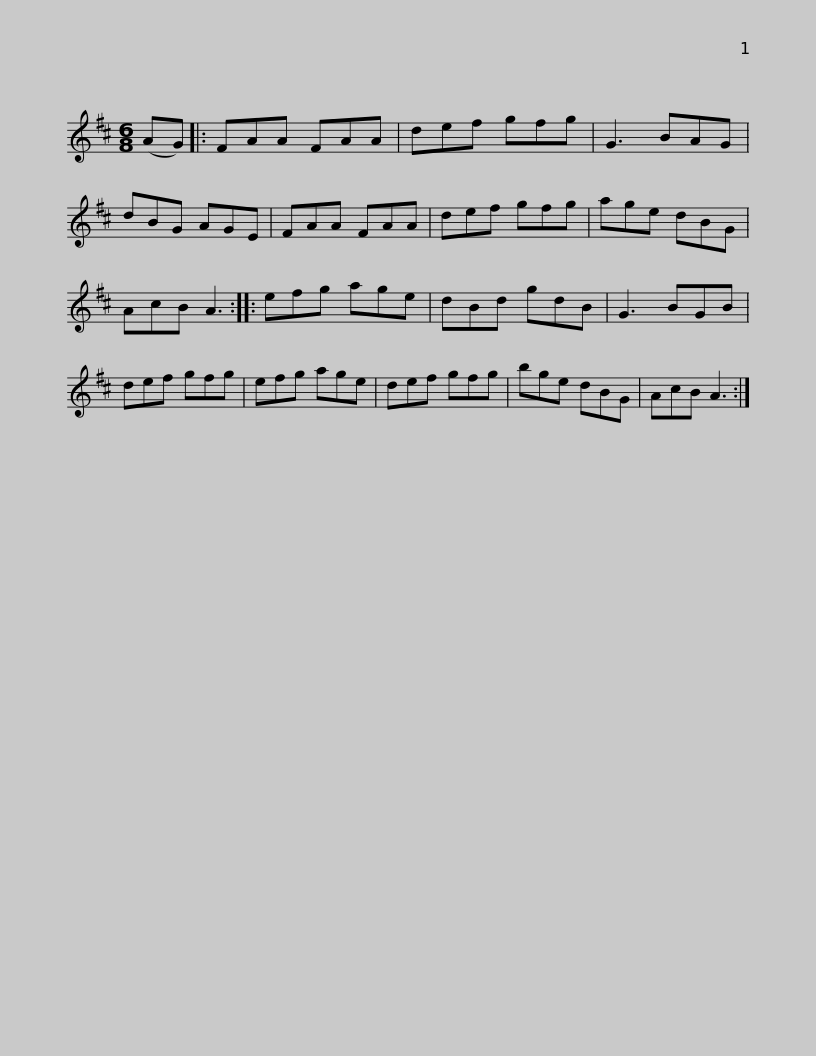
X:1
L:1/8
M:6/8
I:linebreak $
K:D
V:1 treble
V:1
 (AG) |: FAA FAA | def gfg | G3 BAG | dBG AGE | %5
 FAA FAA | def gfg | age dBG |$ AcB A3 :: efg age | %10
 dBd gdB | G3 BGB | def gfg | efg age | def gfg |$ %15
 bge dBG | AcB A3 :| %17
